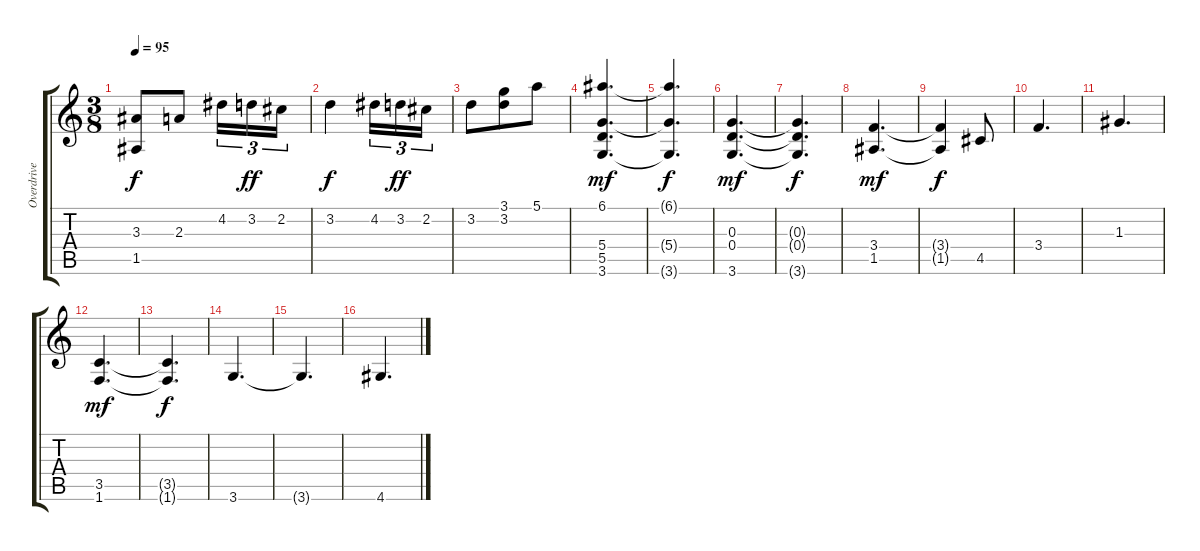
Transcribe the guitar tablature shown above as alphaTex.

\track ("Overdrive Gt" "Overdrive ") {instrument overdrivenguitar}
\staff {score tabs}
\tuning (E4 B3 G3 D3 A2 E2) {hide}
\ts (3 8)
\tempo 95
\clef g2
\ks c
(3.3{t} 1.5{t}).8{dy f} 2.3.8 4.2.16{tu (3 2)} 3.2.16{tu (3 2) dy ff} 2.2.16{tu (3 2)} |
3.2.4{dy f} 4.2.16{tu (3 2)} 3.2.16{tu (3 2) dy ff} 2.2.16{tu (3 2)} |
3.2.8 (3.1 3.2).8 5.1.8 |
(6.1 5.4 5.5 3.6).4{d dy mf} |
(6.1{t} 5.4{t} 3.6{t}).4{d dy f} |
(0.3 0.4 3.6).4{d dy mf} |
(0.3{t} 0.4{t} 3.6{t}).4{d dy f} |
(3.4 1.5).4{d dy mf} |
(3.4{t} 1.5{t}).4{dy f} 4.5.8 |
3.4.4{d} |
1.3.4{d} |
(3.5 1.6).4{d dy mf} |
(3.5{t} 1.6{t}).4{d dy f} |
3.6.4{d} |
3.6{t}.4{d} |
4.6.4{d}
